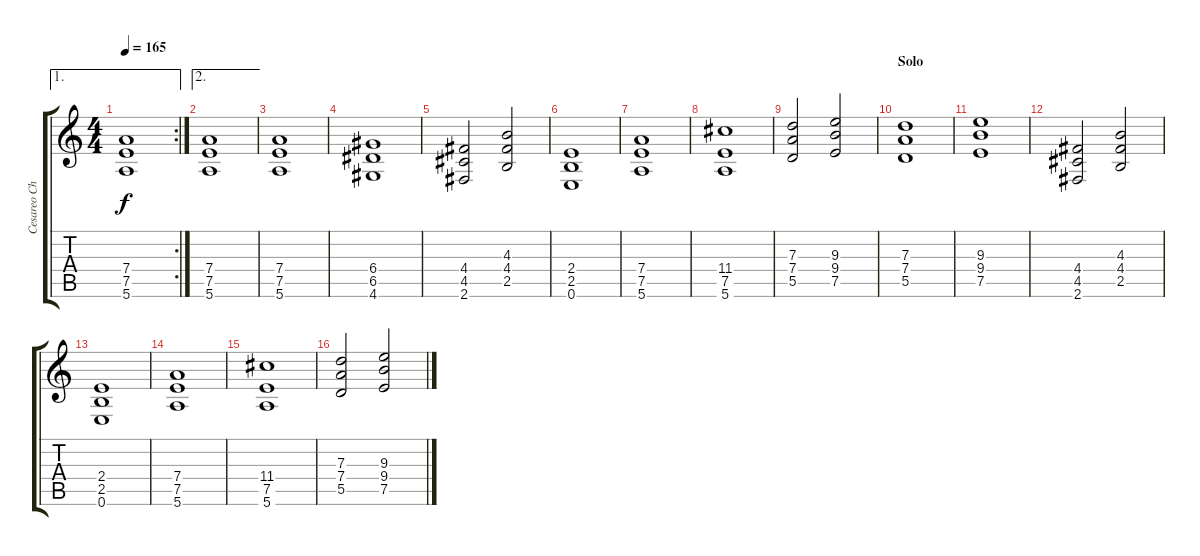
\track ("Cesareo Chitarra" "Cesareo Ch") {instrument distortionguitar}
\staff {score tabs}
\tuning (E4 B3 G3 D3 A2 E2) {hide}
\ae 1
\rc 2
\ts (4 4)
\tempo 165
\clef g2
\ks c
(7.4 7.5 5.6).1{dy f} |
\ae 2
(7.4 7.5 5.6).1 |
(7.4 7.5 5.6).1{volume 10} |
(6.4 6.5 4.6).1 |
(4.4 4.5 2.6).2 (4.3 4.4 2.5).2 |
(2.4 2.5 0.6).1 |
(7.4 7.5 5.6).1 |
(11.4 7.5 5.6).1 |
(7.3 7.4 5.5).2 (9.3 9.4 7.5).2 |
\section ("" "Solo")
(7.3 7.4 5.5).1 |
(9.3 9.4 7.5).1 |
(4.4 4.5 2.6).2 (4.3 4.4 2.5).2 |
(2.4 2.5 0.6).1 |
(7.4 7.5 5.6).1 |
(11.4 7.5 5.6).1 |
(7.3 7.4 5.5).2 (9.3 9.4 7.5).2
